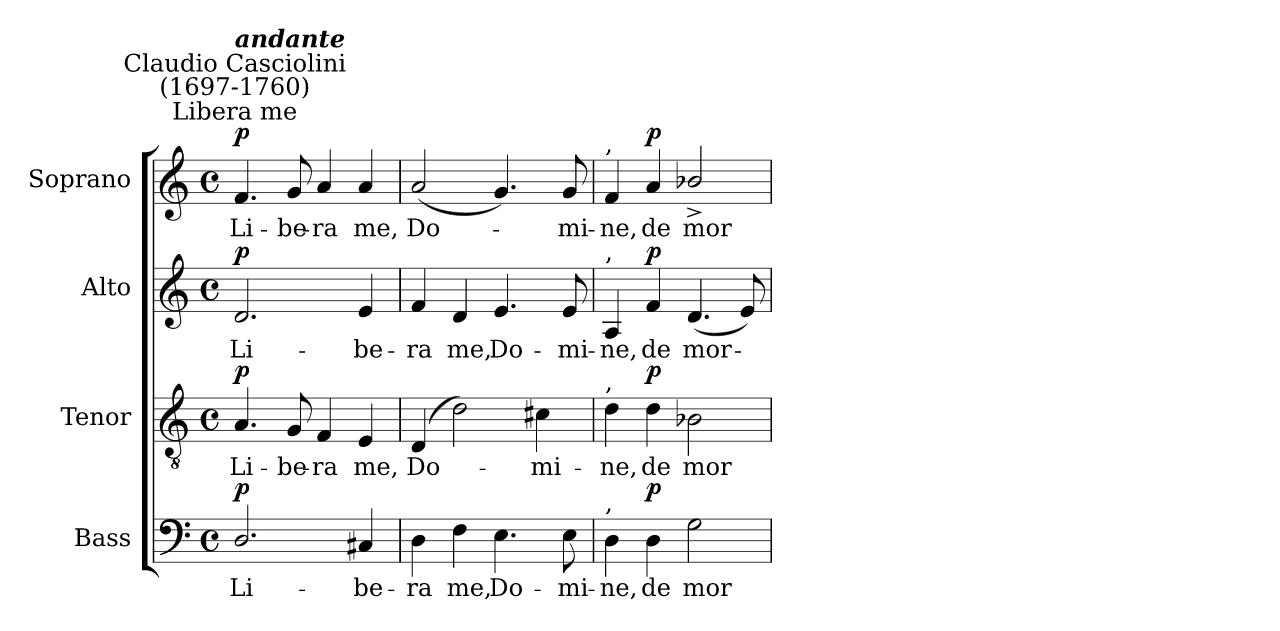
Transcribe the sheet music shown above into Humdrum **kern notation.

**kern	**text	**dynam	**kern	**text	**dynam	**kern	**text	**dynam	**kern	**text	**dynam
*part4	*part4	*part4	*part3	*part3	*part3	*part2	*part2	*part2	*part1	*part1	*part1
*staff4	*staff4	*staff4	*staff3	*staff3	*staff3	*staff2	*staff2	*staff2	*staff1	*staff1	*staff1
*I"Bass	*	*	*I"Tenor	*	*	*I"Alto	*	*	*I"Soprano	*	*
*I'B	*	*	*I'T	*	*	*I'A	*	*	*I'S	*	*
*clefF4	*	*	*clefGv2	*	*	*clefG2	*	*	*clefG2	*	*
*k[]	*	*	*k[]	*	*	*k[]	*	*	*k[]	*	*
*C:	*	*	*C:	*	*	*C:	*	*	*C:	*	*
*M4/4	*	*	*M4/4	*	*	*M4/4	*	*	*M4/4	*	*
*met(c)	*	*	*met(c)	*	*	*met(c)	*	*	*met(c)	*	*
=1	=1	=1	=1	=1	=1	=1	=1	=1	=1	=1	=1
!	!	!	!	!	!	!	!	!	!LO:TX:a:cj:t=Libera me	!	!
!	!	!	!	!	!	!	!	!	!LO:TX:a:cj:t=Claudio Casciolini\n(1697-1760)	!	!
!	!	!	!	!	!	!	!	!	!LO:TX:a:Bi:t=andante	!	!
!	!LO:LY:b	!LO:DY:b	!	!LO:LY:b	!LO:DY:b	!	!LO:LY:b	!LO:DY:b	!	!LO:LY:b	!LO:DY:b
2.D/	Li-	p	4.A/	Li-	p	2.d	Li-	p	4.f	Li-	p
!	!	!	!	!LO:LY:b	!	!	!	!	!	!LO:LY:b	!
.	.	.	8G	-be-	.	.	.	.	8g	-be-	.
!	!	!	!	!LO:LY:b	!	!	!	!	!	!LO:LY:b	!
.	.	.	4F	-ra	.	.	.	.	4a	-ra	.
!	!LO:LY:b	!	!	!LO:LY:b	!	!	!LO:LY:b	!	!	!LO:LY:b	!
4C#X	-be-	.	4E	me,	.	4e	-be-	.	4a	me,	.
=2	=2	=2	=2	=2	=2	=2	=2	=2	=2	=2	=2
!	!LO:LY:b	!	!	!LO:LY:b	!	!	!LO:LY:b	!	!	!LO:LY:b	!
4D	-ra	.	(4D	Do-	.	4f	-ra	.	(<2a	Do-	.
!	!LO:LY:b	!	!	!	!	!	!LO:LY:b	!	!	!	!
4F	me,	.	2d)	.	.	4d	me,	.	.	.	.
!	!LO:LY:b	!	!	!	!	!	!LO:LY:b	!	!	!	!
4.E	Do-	.	.	.	.	4.e	Do-	.	4.g)	.	.
!	!	!	!	!LO:LY:b	!	!	!	!	!	!	!
.	.	.	4c#X	mi-	.	.	.	.	.	.	.
!	!LO:LY:b	!	!	!	!	!	!LO:LY:b	!	!	!LO:LY:b	!
8E	-mi-	.	.	.	.	8e	-mi-	.	8g	mi-	.
=3	=3	=3	=3	=3	=3	=3	=3	=3	=3	=3	=3
!	!	!	!	!	!	!	!	!	!LO:TX:a:t=,	!	!
!	!	!	!	!	!	!LO:TX:a:t=,	!	!	!	!	!
!	!	!	!LO:TX:a:t=,	!	!	!	!	!	!	!	!
!LO:TX:a:t=,	!	!	!	!	!	!	!	!	!	!	!
!	!LO:LY:b	!	!	!LO:LY:b	!	!	!LO:LY:b	!	!	!LO:LY:b	!
4D	-ne,	.	4d	-ne,	.	4A	-ne,	.	4f	-ne,	.
!	!LO:LY:b	!LO:DY:b	!	!LO:LY:b	!LO:DY:b	!	!LO:LY:b	!LO:DY:b	!	!LO:LY:b	!LO:DY:b
4D	de	p	4d	de	p	4f	de	p	4a	de	p
!	!LO:LY:b	!	!	!LO:LY:b	!	!	!LO:LY:b	!	!	!LO:LY:b	!
2G	mor-	.	2B-X	mor-	.	(<4.d	mor-	.	2b-X^/	mor-	.
.	.	.	.	.	.	8e)	.	.	.	.	.
=	=	=	=	=	=	=	=	=	=	=	=
*-	*-	*-	*-	*-	*-	*-	*-	*-	*-	*-	*-
